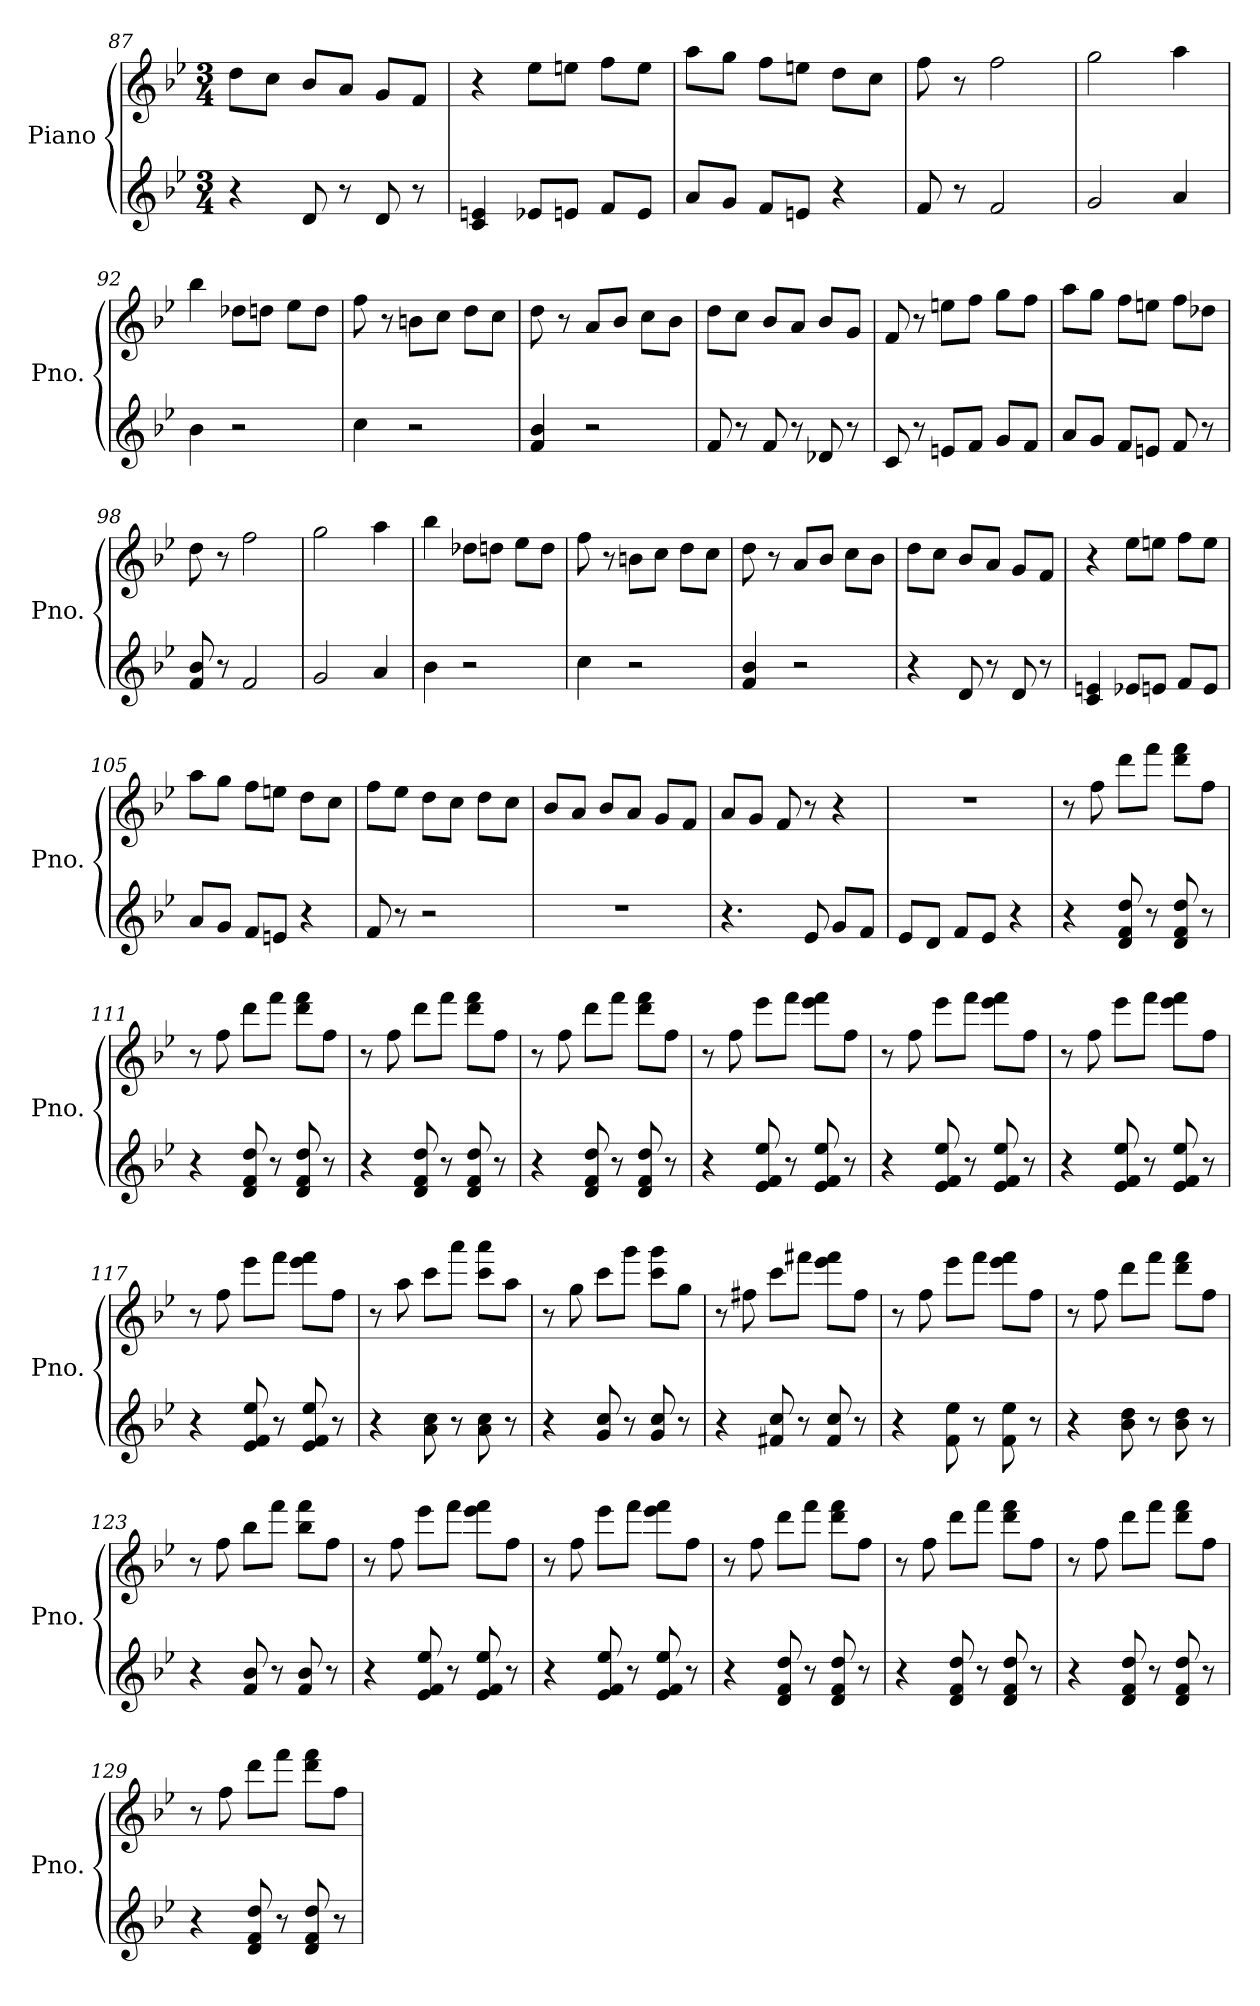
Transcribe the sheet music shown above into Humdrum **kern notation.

**kern	**kern
*part1	*part1
*staff2	*staff1
*I"Piano	*
*I'Pno.	*
*clefG2	*clefG2
*k[b-e-]	*k[b-e-]
*M3/4	*M3/4
=87	=87
4r	8dd\L
.	8cc\J
8d/	8b-/L
8r	8a/J
8d/	8g/L
8r	8f/J
=88	=88
4c/ 4en/	4r
8e-X/L	8ee-\L
8en/J	8een\J
8f/L	8ff\L
8e/J	8ee\J
!!LO:LB:g=z
=89	=89
8a/L	8aa\L
8g/J	8gg\J
8f/L	8ff\L
8en/J	8een\J
4r	8dd\L
.	8cc\J
=90	=90
8f/	8ff\
8r	8r
2f/	2ff\
=91	=91
2g/	2gg\
4a/	4aa\
=92	=92
4b-\	4bb-\
2r	8dd-X\L
.	8ddn\J
.	8ee-\L
.	8dd\J
=93	=93
4cc\	8ff\
.	8r
2r	8bn\L
.	8cc\J
.	8dd\L
.	8cc\J
=94	=94
4f/ 4b-/	8dd\
.	8r
2r	8a/L
.	8b-/J
.	8cc\L
.	8b-\J
=95	=95
8f/	8dd\L
8r	8cc\J
8f/	8b-/L
8r	8a/J
8d-X/	8b-/L
8r	8g/J
!!LO:LB:g=z
=96	=96
8c/	8f/
8r	8r
8en/L	8een\L
8f/J	8ff\J
8g/L	8gg\L
8f/J	8ff\J
=97	=97
8a/L	8aa\L
8g/J	8gg\J
8f/L	8ff\L
8en/J	8een\J
8f/	8ff\L
8r	8dd-X\J
=98	=98
8f/ 8b-/	8dd\
8r	8r
2f/	2ff\
=99	=99
2g/	2gg\
4a/	4aa\
=100	=100
4b-\	4bb-\
2r	8dd-X\L
.	8ddn\J
.	8ee-\L
.	8dd\J
=101	=101
4cc\	8ff\
.	8r
2r	8bn\L
.	8cc\J
.	8dd\L
.	8cc\J
=102	=102
4f/ 4b-/	8dd\
.	8r
2r	8a/L
.	8b-/J
.	8cc\L
.	8b-\J
!!LO:LB:g=z
=103	=103
4r	8dd\L
.	8cc\J
8d/	8b-/L
8r	8a/J
8d/	8g/L
8r	8f/J
=104	=104
4c/ 4en/	4r
8e-X/L	8ee-\L
8en/J	8een\J
8f/L	8ff\L
8e/J	8ee\J
=105	=105
8a/L	8aa\L
8g/J	8gg\J
8f/L	8ff\L
8en/J	8een\J
4r	8dd\L
.	8cc\J
=106	=106
8f/	8ff\L
8r	8ee-\J
2r	8dd\L
.	8cc\J
.	8dd\L
.	8cc\J
=107	=107
2.r	8b-/L
.	8a/J
.	8b-/L
.	8a/J
.	8g/L
.	8f/J
=108	=108
4.r	8a/L
.	8g/J
.	8f/
8e-/	8r
8g/L	4r
8f/J	.
=109	=109
8e-/L	2.r
8d/J	.
8f/L	.
8e-/J	.
4r	.
!!LO:LB:g=z
=110	=110
4r	8r
.	8ff\
8d/ 8f/ 8dd/	8ddd\L
8r	8fff\J
8d/ 8f/ 8dd/	8ddd\ 8fff\L
8r	8ff\J
=111	=111
4r	8r
.	8ff\
8d/ 8f/ 8dd/	8ddd\L
8r	8fff\J
8d/ 8f/ 8dd/	8ddd\ 8fff\L
8r	8ff\J
=112	=112
4r	8r
.	8ff\
8d/ 8f/ 8dd/	8ddd\L
8r	8fff\J
8d/ 8f/ 8dd/	8ddd\ 8fff\L
8r	8ff\J
=113	=113
4r	8r
.	8ff\
8d/ 8f/ 8dd/	8ddd\L
8r	8fff\J
8d/ 8f/ 8dd/	8ddd\ 8fff\L
8r	8ff\J
=114	=114
4r	8r
.	8ff\
8e-/ 8f/ 8ee-/	8eee-\L
8r	8fff\J
8e-/ 8f/ 8ee-/	8eee-\ 8fff\L
8r	8ff\J
=115	=115
4r	8r
.	8ff\
8e-/ 8f/ 8ee-/	8eee-\L
8r	8fff\J
8e-/ 8f/ 8ee-/	8eee-\ 8fff\L
8r	8ff\J
!!LO:PB:g=z
=116	=116
4r	8r
.	8ff\
8e-/ 8f/ 8ee-/	8eee-\L
8r	8fff\J
8e-/ 8f/ 8ee-/	8eee-\ 8fff\L
8r	8ff\J
=117	=117
4r	8r
.	8ff\
8e-/ 8f/ 8ee-/	8eee-\L
8r	8fff\J
8e-/ 8f/ 8ee-/	8eee-\ 8fff\L
8r	8ff\J
=118	=118
4r	8r
.	8aa\
8a\ 8cc\	8ccc\L
8r	8aaa\J
8a\ 8cc\	8ccc\ 8aaa\L
8r	8aa\J
=119	=119
4r	8r
.	8gg\
8g/ 8cc/	8ccc\L
8r	8ggg\J
8g/ 8cc/	8ccc\ 8ggg\L
8r	8gg\J
=120	=120
4r	8r
.	8ff#X\
8f#X/ 8cc/	8ccc\L
8r	8fff#X\J
8f#/ 8cc/	8eee-\ 8fff#\L
8r	8ff#\J
=121	=121
4r	8r
.	8ff\
8f\ 8ee-\	8eee-\L
8r	8fff\J
8f\ 8ee-\	8eee-\ 8fff\L
8r	8ff\J
!!LO:LB:g=z
=122	=122
4r	8r
.	8ff\
8b-\ 8dd\	8ddd\L
8r	8fff\J
8b-\ 8dd\	8ddd\ 8fff\L
8r	8ff\J
=123	=123
4r	8r
.	8ff\
8f/ 8b-/	8bb-\L
8r	8fff\J
8f/ 8b-/	8bb-\ 8fff\L
8r	8ff\J
=124	=124
4r	8r
.	8ff\
8e-/ 8f/ 8ee-/	8eee-\L
8r	8fff\J
8e-/ 8f/ 8ee-/	8eee-\ 8fff\L
8r	8ff\J
=125	=125
4r	8r
.	8ff\
8e-/ 8f/ 8ee-/	8eee-\L
8r	8fff\J
8e-/ 8f/ 8ee-/	8eee-\ 8fff\L
8r	8ff\J
=126	=126
4r	8r
.	8ff\
8d/ 8f/ 8dd/	8ddd\L
8r	8fff\J
8d/ 8f/ 8dd/	8ddd\ 8fff\L
8r	8ff\J
=127	=127
4r	8r
.	8ff\
8d/ 8f/ 8dd/	8ddd\L
8r	8fff\J
8d/ 8f/ 8dd/	8ddd\ 8fff\L
8r	8ff\J
!!LO:LB:g=z
=128	=128
4r	8r
.	8ff\
8d/ 8f/ 8dd/	8ddd\L
8r	8fff\J
8d/ 8f/ 8dd/	8ddd\ 8fff\L
8r	8ff\J
=129	=129
4r	8r
.	8ff\
8d/ 8f/ 8dd/	8ddd\L
8r	8fff\J
8d/ 8f/ 8dd/	8ddd\ 8fff\L
8r	8ff\J
=	=
*-	*-
